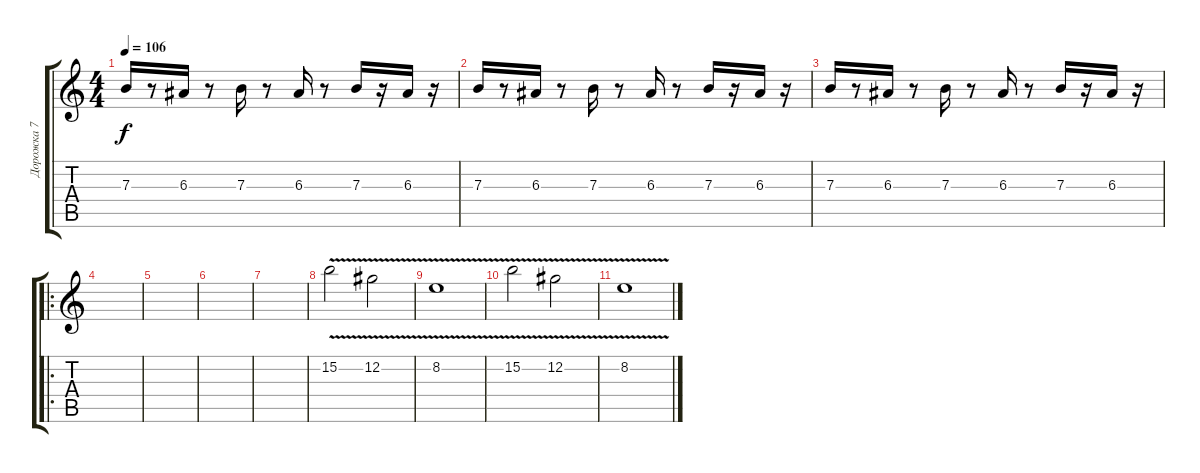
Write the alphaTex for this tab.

\track ("Дорожка 7" "Дорожка 7") {instrument electricguitarjazz}
\staff {score tabs}
\tuning (Db4 Ab3 E3 B2 Gb2 B1) {hide}
\ts (4 4)
\tempo 106
\clef g2
\ks c
7.3.16{dy f} r.8 6.3.16 r.8 7.3.16 r.8 6.3.16 r.8 7.3.16 r.16 6.3.16 r.16 |
7.3.16 r.8 6.3.16 r.8 7.3.16 r.8 6.3.16 r.8 7.3.16 r.16 6.3.16 r.16 |
7.3.16 r.8 6.3.16 r.8 7.3.16 r.8 6.3.16 r.8 7.3.16 r.16 6.3.16 r.16 |
\ro
|
|
|
|
15.2{v}.2 12.2{v}.2 |
8.2{v}.1 |
15.2{v}.2 12.2{v}.2 |
8.2{v}.1
